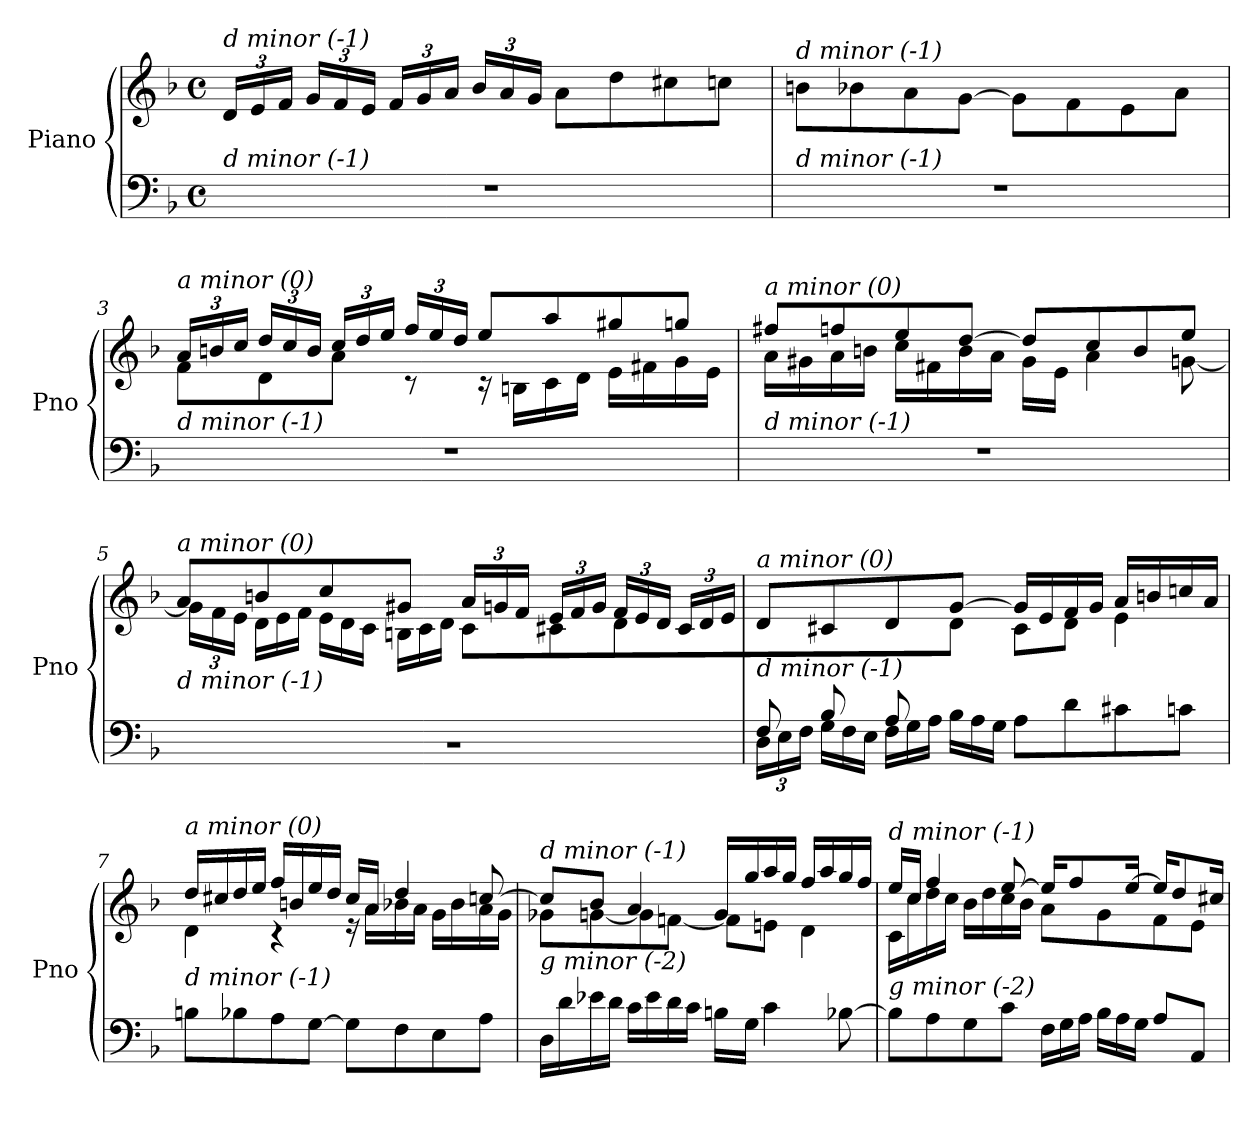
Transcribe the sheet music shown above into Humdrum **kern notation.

**kern	**kern
*part1	*part1
*staff2	*staff1
*I"Piano	*
*I'Pno	*
*clefF4	*clefG2
*k[b-]	*k[b-]
*M4/4	*M4/4
*met(c)	*met(c)
*	*Xbrackettup
=1	=1
!	!LO:TX:i:t=d minor (-1)
!LO:TX:i:t=d minor (-1)	!
1r	24d/LL
.	24e/
.	24f/JJ
.	24g/LL
.	24f/
.	24e/JJ
.	24f/LL
.	24g/
.	24a/JJ
.	24b-/LL
.	24a/
.	24g/JJ
.	8a\L
.	8dd\
.	8cc#X\
.	8ccn\J
=2	=2
!	!LO:TX:i:t=d minor (-1)
!LO:TX:i:t=d minor (-1)	!
1r	8bn\L
.	8b-X\
.	8a\
.	[8g\J
.	8g\L]
.	8f\
.	8e\
.	8a\J
=3	=3
*	*^
!	!LO:TX:i:t=a minor (0)	!
!LO:TX:i:t=d minor (-1)	!	!
1r	24a/LL	8f\L
.	24bn/	.
.	24cc/JJ	.
.	24dd/LL	8d\
.	24cc/	.
.	24b/JJ	.
.	24cc/LL	8a\J
.	24dd/	.
.	24ee/JJ	.
.	24ff/LL	8r
.	24ee/	.
.	24dd/JJ	.
.	8ee/L	16r
.	.	16Bn\LL
.	8aa/	16c\
.	.	16d\JJ
.	8gg#X/	16e\LL
.	.	16f#X\
.	8ggn/J	16g\
.	.	16e\JJ
!!LO:LB:g=z	!!
=4	=4	=4
!	!LO:TX:i:t=a minor (0)	!
!LO:TX:i:t=d minor (-1)	!	!
1r	8ff#X/L	16a\LL
.	.	16g#X\
.	8ffn/	16a\
.	.	16bn\JJ
.	8ee/	16cc\LL
.	.	16f#X\
.	[8dd/J	16b\
.	.	16a\JJ
.	8dd/L]	16g#\LL
.	.	16e\JJ
.	8cc/	4a\
.	8b/	.
.	8ee/J	[8gn\
=5	=5	=5
*^	*	*
!	!	!LO:TX:i:t=a minor (0)	!
!LO:TX:i:t=d minor (-1)	!	!	!
2..ryy	1r	8a/L	24g\LL]
.	.	.	24f\
.	.	.	24e\JJ
*	*	*	*Xtuplet
.	.	8bn/	24d\LL
.	.	.	24e\
.	.	.	24f\JJ
.	.	8cc/	24e\LL
.	.	.	24d\
.	.	.	24c\JJ
.	.	8g#X/J	24Bn\LL
.	.	.	24c\
.	.	.	24d\JJ
.	.	24a/LL	8c\L
.	.	24gn/	.
.	.	24f/JJ	.
.	.	24e/LL	8c#X\
.	.	24f/	.
.	.	24g/JJ	.
.	.	24f/LL	8d\
.	.	24e/	.
.	.	24d/JJ	.
8G/J	.	24c#/LL	8ryy
.	.	24d/	.
.	.	24e/JJ	.
!!LO:LB:g=z	!!
=6	=6	=6	=6
*	*Xbrackettup	*	*
!	!	!LO:TX:i:t=a minor (0)	!
!LO:TX:i:t=d minor (-1)	!	!	!
8F/L	24D\LL	8d/L	4.ryy
.	24E\	.	.
.	24F\JJ	.	.
*	*Xtuplet	*	*
8B-/	24G\LL	8c#X/	.
.	24F\	.	.
.	24E\JJ	.	.
8A/	24F\LL	8d/	.
.	24G\	.	.
.	24A\JJ	.	.
2ryy	24B-\LL	[8g/J	8d\J
.	24A\	.	.
.	24G\JJ	.	.
.	8A\L	16g/LL]	8c#\L
.	.	16e/	.
.	8d\	16f/	8d\J
.	.	16g/JJ	.
.	8c#X\	16a/LL	4e\
.	.	16bn/	.
8ryy	8cn\J	16ccn/	.
.	.	16a/JJ	.
*v	*v	*	*
=7	=7	=7
!	!LO:TX:i:t=a minor (0)	!
!LO:TX:i:t=d minor (-1)	!	!
8Bn\L	16dd/LL	4d\
.	16cc#X/	.
8B-X\	16dd/	.
.	16ee/JJ	.
8A\	16ff/LL	4r
.	16bn/	.
[8G\J	16ee/	.
.	16dd/JJ	.
8G\L]	16cc#/LL	16r
.	16a/JJ	16a\LL
8F\	4dd/	16b-X\
.	.	16a\JJ
8E\	.	16g\LL
.	.	16b-\
8A\J	[8ccn/	16a\
.	.	16g\JJ
!!LO:LB:g=z	!!
=8	=8	=8
!	!LO:TX:i:t=d minor (-1)	!
!LO:TX:i:t=g minor (-2)	!	!
16D\LL	8cc/L]	8g-Xi\L
16d\	.	.
16e-X\	8b-/J	[8g\
16d\JJ	.	.
16c\LL	4a/	8g\]
16e-\	.	.
16d\	.	[8fn\J
16c\JJ	.	.
16Bn\LL	16g/LL	8f\L]
16G\JJ	16gg/	.
4c\	16aa/	8en\J
.	16gg/JJ	.
.	16ff/LL	4d\
.	16aa/	.
[8B-X\	16gg/	.
.	16ff/JJ	.
=9	=9	=9
!	!LO:TX:i:t=d minor (-1)	!
!LO:TX:i:t=g minor (-2)	!	!
8B-\L]	16ee/LL	16c\LL
.	16cc/JJ	16cc\
8A\	4ff/	16dd\
.	.	16cc\JJ
8G\	.	16b-\LL
.	.	16dd\
8c\J	[8ee/	16cc\
.	.	16b-\JJ
24F\LL	16ee/KL]	8a\L
24G\	.	.
.	8ff/	.
24A\JJ	.	.
24B-\LL	.	8g\
24A\	.	.
.	[16ee/Jk	.
24G\JJ	.	.
8A\L	16ee/KL]	8f\
.	8dd/	.
8AA/J	.	8e\J
.	16cc#X/Jk	.
*	*v	*v
=	=
*-	*-
